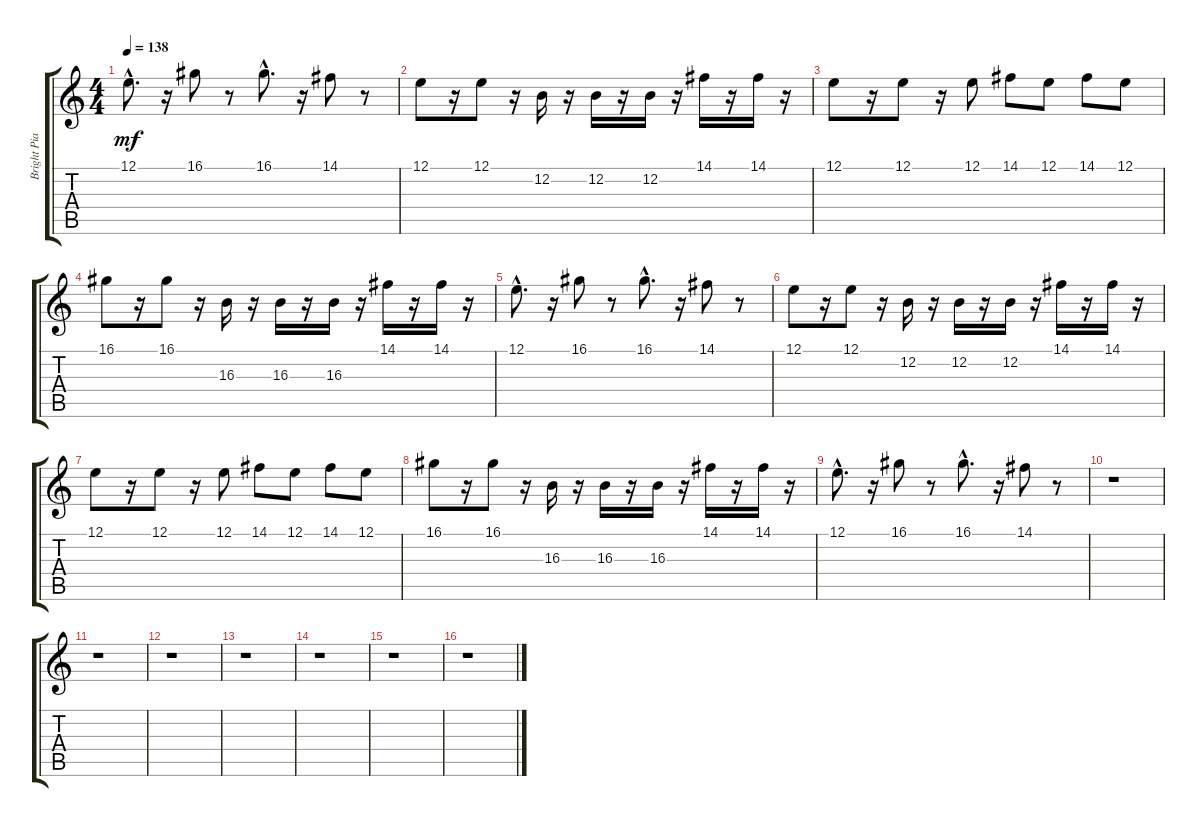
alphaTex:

\track ("Bright Piano" "Bright Pia") {instrument brightacousticpiano}
\staff {score tabs}
\tuning (E4 B3 G3 D3 A2 E2) {hide}
\ts (4 4)
\tempo 138
\clef g2
\ks c
12.1{hac}.8{d dy mf} r.16 16.1.8 r.8 16.1{hac}.8{d} r.16 14.1.8 r.8 |
12.1.8 r.16 12.1.8 r.16 12.2.16 r.16 12.2.16 r.16 12.2.16 r.16 14.1.16 r.16 14.1.16 r.16 |
12.1.8 r.16 12.1.8 r.16 12.1.8 14.1.8 12.1.8 14.1.8 12.1.8 |
16.1.8 r.16 16.1.8 r.16 16.3.16 r.16 16.3.16 r.16 16.3.16 r.16 14.1.16 r.16 14.1.16 r.16 |
12.1{hac}.8{d} r.16 16.1.8 r.8 16.1{hac}.8{d} r.16 14.1.8 r.8 |
12.1.8 r.16 12.1.8 r.16 12.2.16 r.16 12.2.16 r.16 12.2.16 r.16 14.1.16 r.16 14.1.16 r.16 |
12.1.8 r.16 12.1.8 r.16 12.1.8 14.1.8 12.1.8 14.1.8 12.1.8 |
16.1.8 r.16 16.1.8 r.16 16.3.16 r.16 16.3.16 r.16 16.3.16 r.16 14.1.16 r.16 14.1.16 r.16 |
12.1{hac}.8{d} r.16 16.1.8 r.8 16.1{hac}.8{d} r.16 14.1.8 r.8 |
r.1 |
r.1 |
r.1 |
r.1 |
r.1 |
r.1 |
r.1
